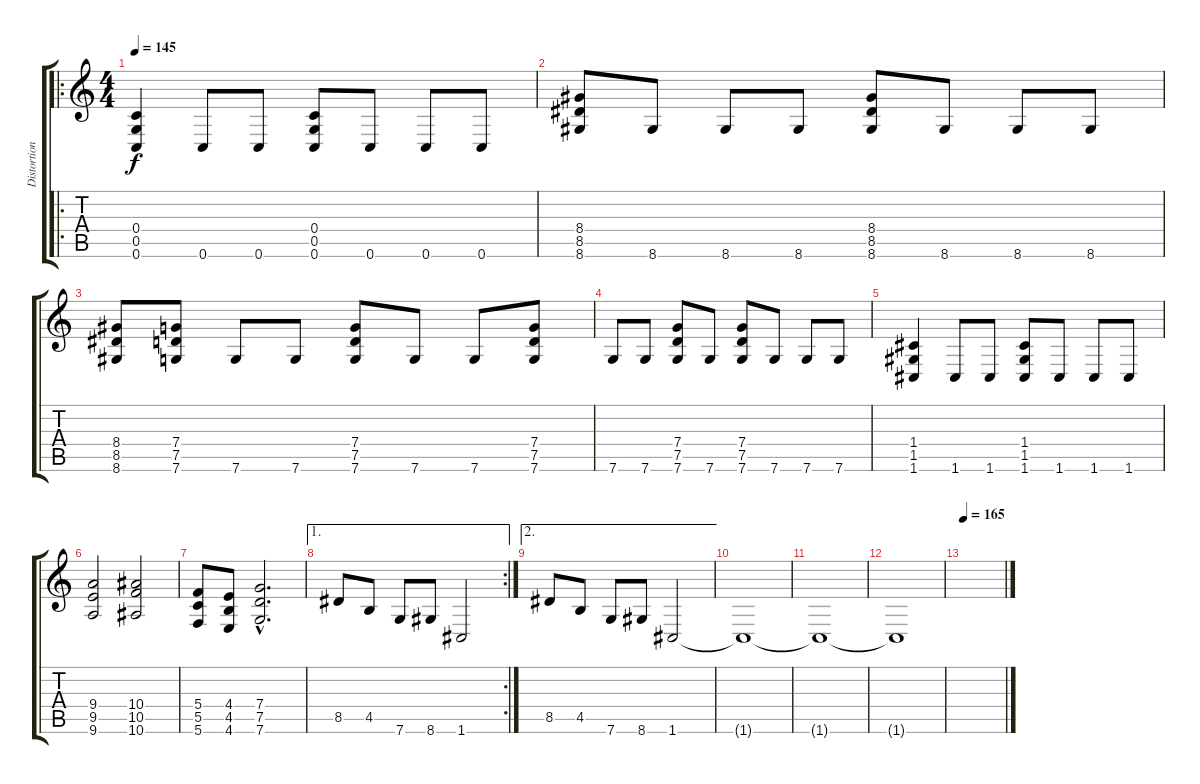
\track ("Distortion II" "Distortion") {instrument distortionguitar}
\staff {score tabs}
\tuning (D4 A3 F3 C3 G2 C2) {hide}
\ro
\ts (4 4)
\tempo 145
\clef g2
\ks c
(0.4 0.5 0.6).4{dy f} 0.6.8 0.6.8 (0.4 0.5 0.6).8 0.6.8 0.6.8 0.6.8 |
(8.4 8.5 8.6).8 8.6.8 8.6.8 8.6.8 (8.4 8.5 8.6).8 8.6.8 8.6.8 8.6.8 |
(8.4 8.5 8.6).8 (7.4 7.5 7.6).8 7.6.8 7.6.8 (7.4 7.5 7.6).8 7.6.8 7.6.8 (7.4 7.5 7.6).8 |
7.6.8 7.6.8 (7.4 7.5 7.6).8 7.6.8 (7.4 7.5 7.6).8 7.6.8 7.6.8 7.6.8 |
(1.4 1.5 1.6).4 1.6.8 1.6.8 (1.4 1.5 1.6).8 1.6.8 1.6.8 1.6.8 |
(9.4 9.5 9.6).2 (10.4 10.5 10.6).2 |
(5.4 5.5 5.6).8 (4.4 4.5 4.6).8 (7.4{hac} 7.5{hac} 7.6{hac}).2{d} |
\ae 1
\rc 2
8.5.8 4.5.8 7.6.8 8.6.8 1.6.2 |
\ae 2
8.5.8 4.5.8 7.6.8 8.6.8 1.6.2 |
1.6{t}.1 |
1.6{t}.1 |
1.6{t}.1 |
\tempo 165
